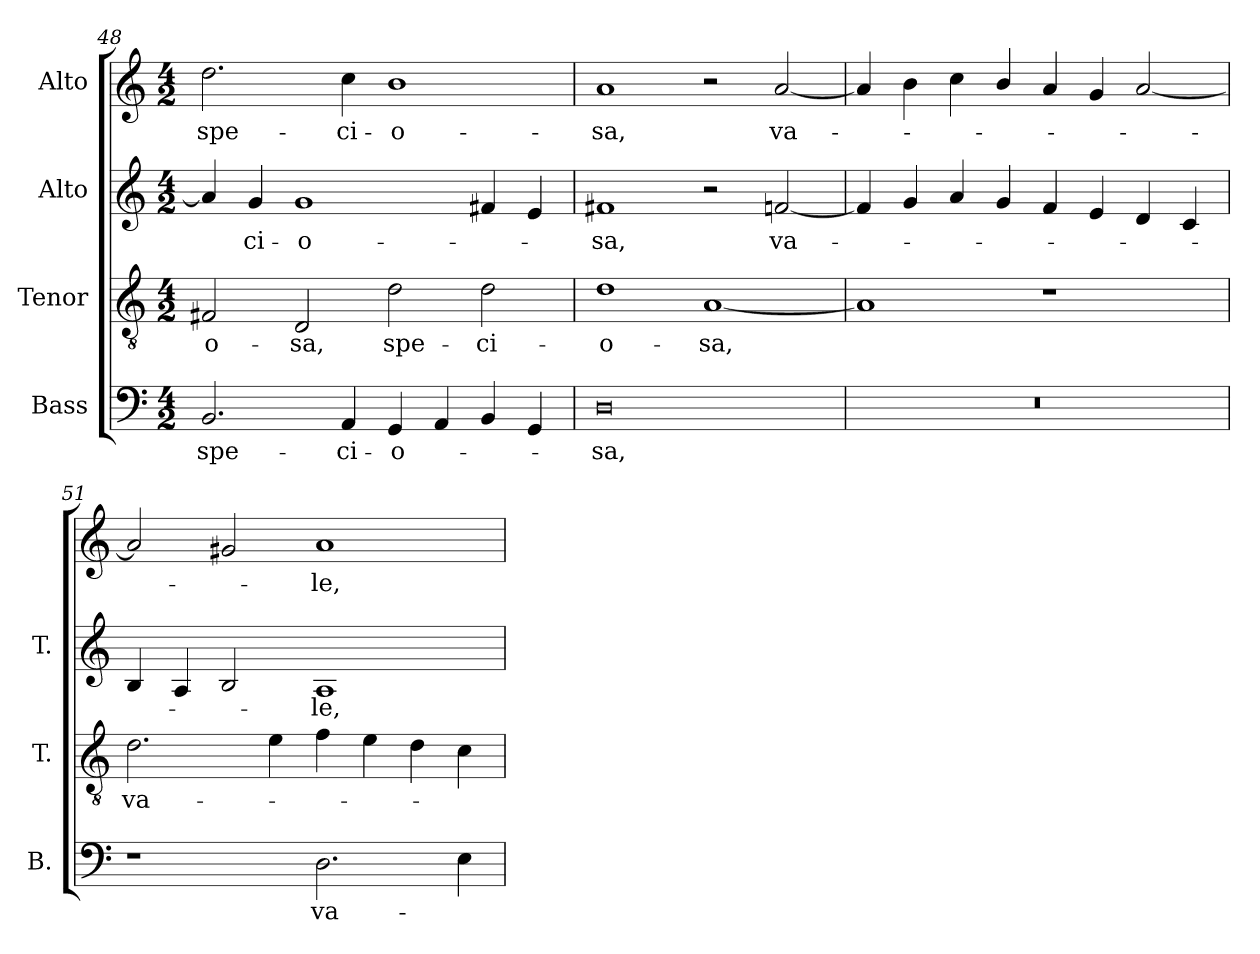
**kern	**text	**kern	**text	**kern	**text	**kern	**text
*part4	*part4	*part3	*part3	*part2	*part2	*part1	*part1
*staff4	*staff4	*staff3	*staff3	*staff2	*staff2	*staff1	*staff1
*I"Bass	*	*I"Tenor	*	*I"Alto	*	*I"Alto	*
*I'B.	*	*I'T.	*	*I'T.	*	*	*
!!LO:PB:g=z
*clefF4	*	*clefGv2	*	*clefG2	*	*clefG2	*
*	*	*ITrd7c12	*	*ITrd7c12	*	*	*
*k[]	*	*k[]	*	*k[]	*	*k[]	*
*C:	*	*C:	*	*C:	*	*C:	*
*M4/2	*	*M4/2	*	*M4/2	*	*M4/2	*
=48	=48	=48	=48	=48	=48	=48	=48
!	!LO:LY:b:color=#000000	!	!	!	!	!	!
!	!	!	!LO:LY:b:color=#000000	!	!	!	!
!	!	!	!	!	!	!	!LO:LY:b:color=#000000
2.BBi/	spe-	2FF#Xi/	-o-	4Ai/]	.	2.ddi\	spe-
!	!	!	!	!	!LO:LY:b:color=#000000	!	!
.	.	.	.	4Gi/	-ci-	.	.
!	!	!	!LO:LY:b:color=#000000	!	!	!	!
!	!	!	!	!	!LO:LY:b:color=#000000	!	!
.	.	2DDi/	-sa,	1Gi	-o-	.	.
!	!LO:LY:b:color=#000000	!	!	!	!	!	!
!	!	!	!	!	!	!	!LO:LY:b:color=#000000
4AAi/	-ci-	.	.	.	.	4cci\	-ci-
!	!LO:LY:b:color=#000000	!	!	!	!	!	!
!	!	!	!LO:LY:b:color=#000000	!	!	!	!
!	!	!	!	!	!	!	!LO:LY:b:color=#000000
4GGi/	-o-	2Di\	spe-	.	.	1bi	-o-
4AAi/	.	.	.	.	.	.	.
!	!	!	!LO:LY:b:color=#000000	!	!	!	!
4BBi/	.	2Di\	-ci-	4F#Xi/	.	.	.
4GGi/	.	.	.	4Ei/	.	.	.
=49	=49	=49	=49	=49	=49	=49	=49
!	!LO:LY:b:color=#000000	!	!	!	!	!	!
!	!	!	!LO:LY:b:color=#000000	!	!	!	!
!	!	!	!	!	!LO:LY:b:color=#000000	!	!
!	!	!	!	!	!	!	!LO:LY:b:color=#000000
0Di	-sa,	1Di	-o-	1F#Xi	-sa,	1ai	-sa,
!	!	!	!LO:LY:b:color=#000000	!	!	!	!
.	.	[1AAi	-sa,	2r	.	2r	.
!	!	!	!	!	!LO:LY:b:color=#000000	!	!
!	!	!	!	!	!	!	!LO:LY:b:color=#000000
.	.	.	.	[2Fni/	va-	[2ai/	va-
=50	=50	=50	=50	=50	=50	=50	=50
!LO:N:vis=1	!	!	!	!	!	!	!
0r	.	1AAi]	.	4Fi/]	.	4ai/]	.
.	.	.	.	4Gi/	.	4bi\	.
.	.	.	.	4Ai/	.	4cci\	.
.	.	.	.	4Gi/	.	4bi/	.
.	.	1r	.	4Fi/	.	4ai/	.
.	.	.	.	4Ei/	.	4gi/	.
.	.	.	.	4Di/	.	[2ai/	.
.	.	.	.	4Ci/	.	.	.
=51	=51	=51	=51	=51	=51	=51	=51
!	!	!	!LO:LY:b:color=#000000	!	!	!	!
1r	.	2.Di\	va-	4BBi/	.	2ai/]	.
.	.	.	.	4AAi/	.	.	.
.	.	.	.	2BBi/	.	2g#Xi/	.
.	.	4Ei\	.	.	.	.	.
!	!LO:LY:b:color=#000000	!	!	!	!	!	!
!	!	!	!	!	!LO:LY:b:color=#000000	!	!
!	!	!	!	!	!	!	!LO:LY:b:color=#000000
2.Di\	va-	4Fi\	.	1AAi	-le,	1ai	-le,
.	.	4Ei\	.	.	.	.	.
.	.	4Di\	.	.	.	.	.
4Ei\	.	4Ci\	.	.	.	.	.
=	=	=	=	=	=	=	=
*-	*-	*-	*-	*-	*-	*-	*-
